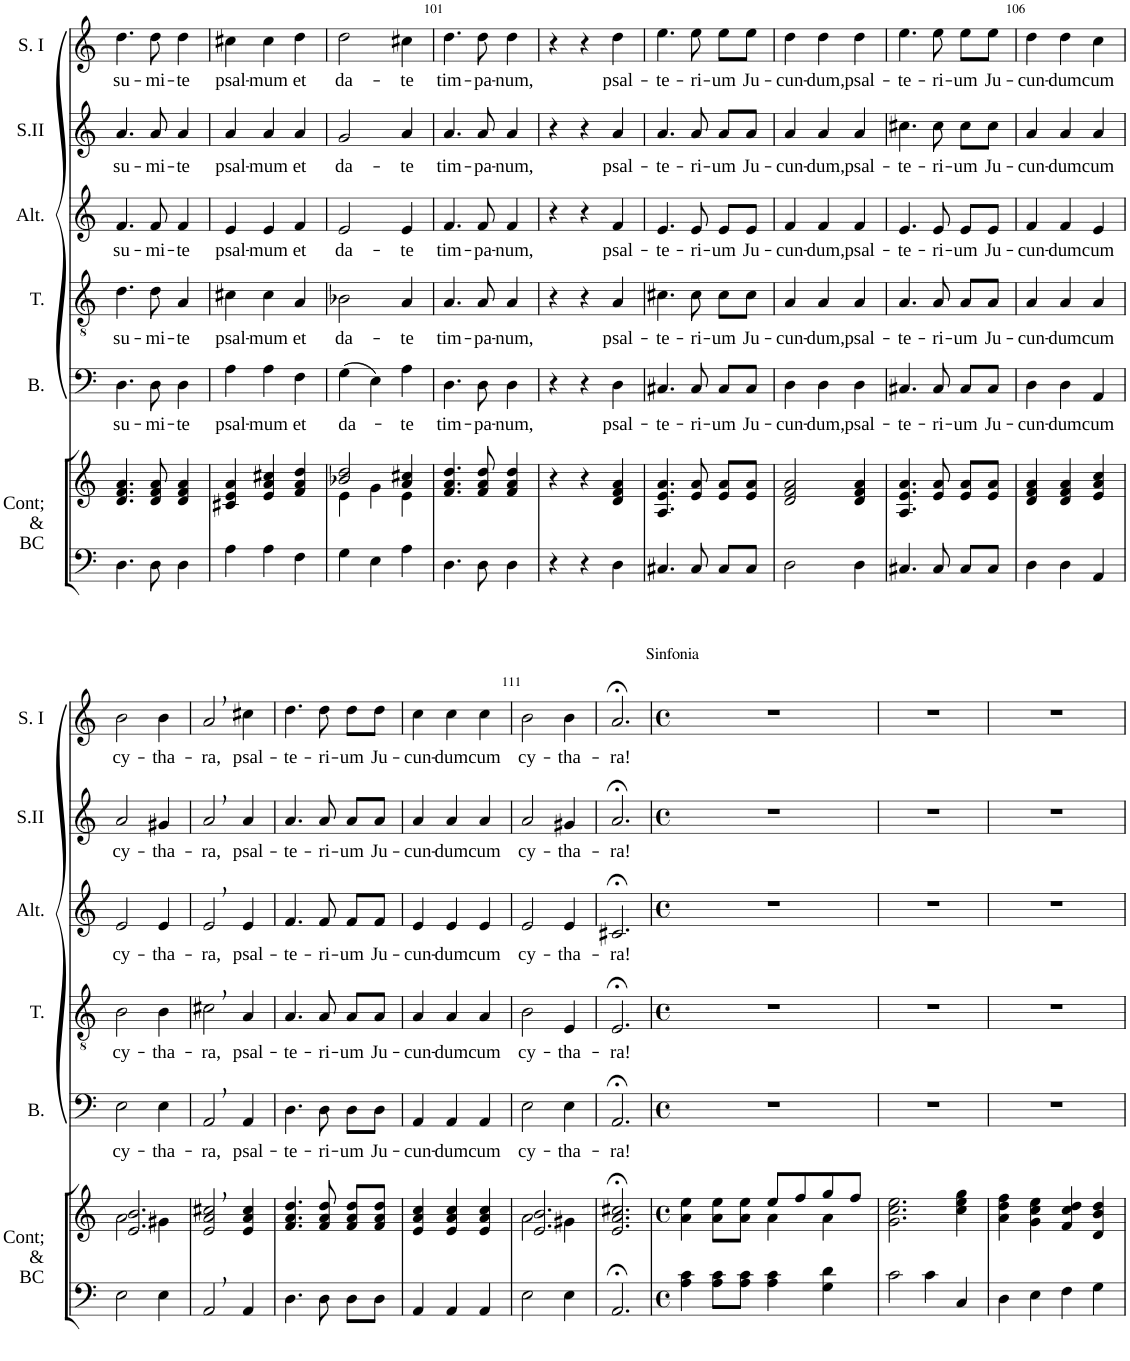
**kern	**kern	**kern	**text	**kern	**text	**kern	**text	**kern	**text	**kern	**text
*part6	*part6	*part5	*part5	*part4	*part4	*part3	*part3	*part2	*part2	*part1	*part1
*staff7	*staff6	*staff5	*staff5	*staff4	*staff4	*staff3	*staff3	*staff2	*staff2	*staff1	*staff1
*I"Continuo &amp; Basse Continue	*	*I"Basse	*	*I"Ténor	*	*I"Alto	*	*I"Soprano II	*	*I"Soprane I	*
*I'Cont; &amp; BC	*	*I'B.	*	*I'T.	*	*I'Alt.	*	*I'S.II	*	*I'S. I	*
!!LO:PB:g=z
*clefF4	*clefG2	*clefF4	*	*clefGv2	*	*clefG2	*	*clefG2	*	*clefG2	*
*k[]	*k[]	*k[]	*	*k[]	*	*k[]	*	*k[]	*	*k[]	*
*M3/4	*M3/4	*M3/4	*	*M3/4	*	*M3/4	*	*M3/4	*	*M3/4	*
=98	=98	=98	=98	=98	=98	=98	=98	=98	=98	=98	=98
!	!	!	!LO:LY:b	!	!LO:LY:b	!	!LO:LY:b	!	!LO:LY:b	!	!LO:LY:b
4.D\	4.d/ 4.f/ 4.a/	4.D\	su-	4.d\	su-	4.f/	su-	4.a/	su-	4.dd\	su-
!	!	!	!LO:LY:b	!	!LO:LY:b	!	!LO:LY:b	!	!LO:LY:b	!	!LO:LY:b
8D\	8d/ 8f/ 8a/	8D\	-mi-	8d\	-mi-	8f/	-mi-	8a/	-mi-	8dd\	-mi-
!	!	!	!LO:LY:b	!	!LO:LY:b	!	!LO:LY:b	!	!LO:LY:b	!	!LO:LY:b
4D\	4d/ 4f/ 4a/	4D\	-te	4A/	-te	4f/	-te	4a/	-te	4dd\	-te
=99	=99	=99	=99	=99	=99	=99	=99	=99	=99	=99	=99
!	!	!	!LO:LY:b	!	!LO:LY:b	!	!LO:LY:b	!	!LO:LY:b	!	!LO:LY:b
4A\	4c#X/ 4e/ 4a/	4A\	psal-	4c#X\	psal-	4e/	psal-	4a/	psal-	4cc#X\	psal-
!	!	!	!LO:LY:b	!	!LO:LY:b	!	!LO:LY:b	!	!LO:LY:b	!	!LO:LY:b
4A\	4e/ 4a/ 4cc#X/	4A\	-mum	4c#\	-mum	4e/	-mum	4a/	-mum	4cc#\	-mum
!	!	!	!LO:LY:b	!	!LO:LY:b	!	!LO:LY:b	!	!LO:LY:b	!	!LO:LY:b
4F\	4f/ 4a/ 4dd/	4F\	et	4A/	et	4f/	et	4a/	et	4dd\	et
=100	=100	=100	=100	=100	=100	=100	=100	=100	=100	=100	=100
*	*^	*	*	*	*	*	*	*	*	*	*
!	!	!	!	!LO:LY:b	!	!LO:LY:b	!	!LO:LY:b	!	!LO:LY:b	!	!LO:LY:b
4G\	2b-X/ 2dd/	4e\	(4G\	da-	2B-X\	da-	2e/	da-	2g/	da-	2dd\	da-
4E\	.	4g\	4E\)	.	.	.	.	.	.	.	.	.
!	!	!	!	!LO:LY:b	!	!LO:LY:b	!	!LO:LY:b	!	!LO:LY:b	!	!LO:LY:b
4A\	4a/ 4cc#X/	4e\	4A\	-te	4A/	-te	4e/	-te	4a/	-te	4cc#X\	-te
=101	=101	=101	=101	=101	=101	=101	=101	=101	=101	=101	=101	=101
!	!	!	!	!LO:LY:b	!	!LO:LY:b	!	!LO:LY:b	!	!LO:LY:b	!	!LO:LY:b
*	*v	*v	*	*	*	*	*	*	*	*	*	*
4.D\	4.f/ 4.a/ 4.dd/	4.D\	tim-	4.A/	tim-	4.f/	tim-	4.a/	tim-	4.dd\	tim-
!	!	!	!LO:LY:b	!	!LO:LY:b	!	!LO:LY:b	!	!LO:LY:b	!	!LO:LY:b
8D\	8f/ 8a/ 8dd/	8D\	-pa-	8A/	-pa-	8f/	-pa-	8a/	-pa-	8dd\	-pa-
!	!	!	!LO:LY:b	!	!LO:LY:b	!	!LO:LY:b	!	!LO:LY:b	!	!LO:LY:b
4D\	4f/ 4a/ 4dd/	4D\	-num,	4A/	-num,	4f/	-num,	4a/	-num,	4dd\	-num,
=102	=102	=102	=102	=102	=102	=102	=102	=102	=102	=102	=102
4r	4r	4r	.	4r	.	4r	.	4r	.	4r	.
4r	4r	4r	.	4r	.	4r	.	4r	.	4r	.
!	!	!	!LO:LY:b	!	!LO:LY:b	!	!LO:LY:b	!	!LO:LY:b	!	!LO:LY:b
4D\	4d/ 4f/ 4a/	4D\	psal-	4A/	psal-	4f/	psal-	4a/	psal-	4dd\	psal-
=103	=103	=103	=103	=103	=103	=103	=103	=103	=103	=103	=103
!	!	!	!LO:LY:b	!	!LO:LY:b	!	!LO:LY:b	!	!LO:LY:b	!	!LO:LY:b
4.C#X/	4.A/ 4.e/ 4.a/	4.C#X/	-te-	4.c#X\	-te-	4.e/	-te-	4.a/	-te-	4.ee\	-te-
!	!	!	!LO:LY:b	!	!LO:LY:b	!	!LO:LY:b	!	!LO:LY:b	!	!LO:LY:b
8C#/	8e/ 8a/	8C#/	-ri-	8c#\	-ri-	8e/	-ri-	8a/	-ri-	8ee\	-ri-
!	!	!	!LO:LY:b	!	!LO:LY:b	!	!LO:LY:b	!	!LO:LY:b	!	!LO:LY:b
8C#/L	8e/ 8a/L	8C#/L	-um	8c#\L	-um	8e/L	-um	8a/L	-um	8ee\L	-um
!	!	!	!LO:LY:b	!	!LO:LY:b	!	!LO:LY:b	!	!LO:LY:b	!	!LO:LY:b
8C#/J	8e/ 8a/J	8C#/J	Ju-	8c#\J	Ju-	8e/J	Ju-	8a/J	Ju-	8ee\J	Ju-
=104	=104	=104	=104	=104	=104	=104	=104	=104	=104	=104	=104
!	!	!	!LO:LY:b	!	!LO:LY:b	!	!LO:LY:b	!	!LO:LY:b	!	!LO:LY:b
2D\	2d/ 2f/ 2a/	4D\	-cun-	4A/	-cun-	4f/	-cun-	4a/	-cun-	4dd\	-cun-
!	!	!	!LO:LY:b	!	!LO:LY:b	!	!LO:LY:b	!	!LO:LY:b	!	!LO:LY:b
.	.	4D\	-dum,	4A/	-dum,	4f/	-dum,	4a/	-dum,	4dd\	-dum,
!	!	!	!LO:LY:b	!	!LO:LY:b	!	!LO:LY:b	!	!LO:LY:b	!	!LO:LY:b
4D\	4d/ 4f/ 4a/	4D\	psal-	4A/	psal-	4f/	psal-	4a/	psal-	4dd\	psal-
=105	=105	=105	=105	=105	=105	=105	=105	=105	=105	=105	=105
!	!	!	!LO:LY:b	!	!LO:LY:b	!	!LO:LY:b	!	!LO:LY:b	!	!LO:LY:b
4.C#X/	4.A/ 4.e/ 4.a/	4.C#X/	-te-	4.A/	-te-	4.e/	-te-	4.cc#X\	-te-	4.ee\	-te-
!	!	!	!LO:LY:b	!	!LO:LY:b	!	!LO:LY:b	!	!LO:LY:b	!	!LO:LY:b
8C#/	8e/ 8a/	8C#/	-ri-	8A/	-ri-	8e/	-ri-	8cc#\	-ri-	8ee\	-ri-
!	!	!	!LO:LY:b	!	!LO:LY:b	!	!LO:LY:b	!	!LO:LY:b	!	!LO:LY:b
8C#/L	8e/ 8a/L	8C#/L	-um	8A/L	-um	8e/L	-um	8cc#\L	-um	8ee\L	-um
!	!	!	!LO:LY:b	!	!LO:LY:b	!	!LO:LY:b	!	!LO:LY:b	!	!LO:LY:b
8C#/J	8e/ 8a/J	8C#/J	Ju-	8A/J	Ju-	8e/J	Ju-	8cc#\J	Ju-	8ee\J	Ju-
=106	=106	=106	=106	=106	=106	=106	=106	=106	=106	=106	=106
!	!	!	!LO:LY:b	!	!LO:LY:b	!	!LO:LY:b	!	!LO:LY:b	!	!LO:LY:b
4D\	4d/ 4f/ 4a/	4D\	-cun-	4A/	-cun-	4f/	-cun-	4a/	-cun-	4dd\	-cun-
!	!	!	!LO:LY:b	!	!LO:LY:b	!	!LO:LY:b	!	!LO:LY:b	!	!LO:LY:b
4D\	4d/ 4f/ 4a/	4D\	-dum	4A/	-dum	4f/	-dum	4a/	-dum	4dd\	-dum
!	!	!	!LO:LY:b	!	!LO:LY:b	!	!LO:LY:b	!	!LO:LY:b	!	!LO:LY:b
4AA/	4e/ 4a/ 4cc/	4AA/	cum	4A/	cum	4e/	cum	4a/	cum	4cc\	cum
!!LO:LB:g=z
=107	=107	=107	=107	=107	=107	=107	=107	=107	=107	=107	=107
*	*^	*	*	*	*	*	*	*	*	*	*
!	!	!	!	!LO:LY:b	!	!LO:LY:b	!	!LO:LY:b	!	!LO:LY:b	!	!LO:LY:b
2E\	2.e/ 2.b/	2a\	2E\	cy-	2B\	cy-	2e/	cy-	2a/	cy-	2b\	cy-
!	!	!	!	!LO:LY:b	!	!LO:LY:b	!	!LO:LY:b	!	!LO:LY:b	!	!LO:LY:b
4E\	.	4g#X\	4E\	-tha-	4B\	-tha-	4e/	-tha-	4g#X/	-tha-	4b\	-tha-
=108	=108	=108	=108	=108	=108	=108	=108	=108	=108	=108	=108	=108
!	!	!	!	!LO:LY:b	!	!LO:LY:b	!	!LO:LY:b	!	!LO:LY:b	!	!LO:LY:b
*	*v	*v	*	*	*	*	*	*	*	*	*	*
2AA,/	2e/, 2a/, 2cc#X/,	2AA,/	-ra,	2c#X,\	-ra,	2e,/	-ra,	2a,/	-ra,	2a,/	-ra,
!	!	!	!LO:LY:b	!	!LO:LY:b	!	!LO:LY:b	!	!LO:LY:b	!	!LO:LY:b
4AA/	4e/ 4a/ 4cc#/	4AA/	psal-	4A/	psal-	4e/	psal-	4a/	psal-	4cc#X\	psal-
=109	=109	=109	=109	=109	=109	=109	=109	=109	=109	=109	=109
!	!	!	!LO:LY:b	!	!LO:LY:b	!	!LO:LY:b	!	!LO:LY:b	!	!LO:LY:b
4.D\	4.f/ 4.a/ 4.dd/	4.D\	-te-	4.A/	-te-	4.f/	-te-	4.a/	-te-	4.dd\	-te-
!	!	!	!LO:LY:b	!	!LO:LY:b	!	!LO:LY:b	!	!LO:LY:b	!	!LO:LY:b
8D\	8f/ 8a/ 8dd/	8D\	-ri-	8A/	-ri-	8f/	-ri-	8a/	-ri-	8dd\	-ri-
!	!	!	!LO:LY:b	!	!LO:LY:b	!	!LO:LY:b	!	!LO:LY:b	!	!LO:LY:b
8D\L	8f/ 8a/ 8dd/L	8D\L	-um	8A/L	-um	8f/L	-um	8a/L	-um	8dd\L	-um
!	!	!	!LO:LY:b	!	!LO:LY:b	!	!LO:LY:b	!	!LO:LY:b	!	!LO:LY:b
8D\J	8f/ 8a/ 8dd/J	8D\J	Ju-	8A/J	Ju-	8f/J	Ju-	8a/J	Ju-	8dd\J	Ju-
=110	=110	=110	=110	=110	=110	=110	=110	=110	=110	=110	=110
!	!	!	!LO:LY:b	!	!LO:LY:b	!	!LO:LY:b	!	!LO:LY:b	!	!LO:LY:b
4AA/	4e/ 4a/ 4cc/	4AA/	-cun-	4A/	-cun-	4e/	-cun-	4a/	-cun-	4cc\	-cun-
!	!	!	!LO:LY:b	!	!LO:LY:b	!	!LO:LY:b	!	!LO:LY:b	!	!LO:LY:b
4AA/	4e/ 4a/ 4cc/	4AA/	-dum	4A/	-dum	4e/	-dum	4a/	-dum	4cc\	-dum
!	!	!	!LO:LY:b	!	!LO:LY:b	!	!LO:LY:b	!	!LO:LY:b	!	!LO:LY:b
4AA/	4e/ 4a/ 4cc/	4AA/	cum	4A/	cum	4e/	cum	4a/	cum	4cc\	cum
=111	=111	=111	=111	=111	=111	=111	=111	=111	=111	=111	=111
*	*^	*	*	*	*	*	*	*	*	*	*
!	!	!	!	!LO:LY:b	!	!LO:LY:b	!	!LO:LY:b	!	!LO:LY:b	!	!LO:LY:b
2E\	2.e/ 2.b/	2a\	2E\	cy-	2B\	cy-	2e/	cy-	2a/	cy-	2b\	cy-
!	!	!	!	!LO:LY:b	!	!LO:LY:b	!	!LO:LY:b	!	!LO:LY:b	!	!LO:LY:b
4E\	.	4g#X\	4E\	-tha-	4E/	-tha-	4e/	-tha-	4g#X/	-tha-	4b\	-tha-
=112	=112	=112	=112	=112	=112	=112	=112	=112	=112	=112	=112	=112
!	!	!	!	!LO:LY:b	!	!LO:LY:b	!	!LO:LY:b	!	!LO:LY:b	!	!LO:LY:b
*	*v	*v	*	*	*	*	*	*	*	*	*	*
2.AA;</	2.e/;< 2.a/;< 2.cc#X/;<	2.AA;</	-ra!	2.E;</	-ra!	2.c#X;</	-ra!	2.a;</	-ra!	2.a;</	-ra!
=113	=113	=113	=113	=113	=113	=113	=113	=113	=113	=113	=113
*M4/4	*M4/4	*M4/4	*	*M4/4	*	*M4/4	*	*M4/4	*	*M4/4	*
*met(c)	*met(c)	*met(c)	*	*met(c)	*	*met(c)	*	*met(c)	*	*met(c)	*
*	*^	*	*	*	*	*	*	*	*	*	*
!	!	!	!	!	!	!	!	!	!	!	!LO:TX:a:t=Sinfonia	!
4A\ 4c\	4a\ 4ee\	2ryy	1r	.	1r	.	1r	.	1r	.	1r	.
8A\ 8c\L	8a\ 8ee\L	.	.	.	.	.	.	.	.	.	.	.
8A\ 8c\J	8a\ 8ee\J	.	.	.	.	.	.	.	.	.	.	.
4A\ 4c\	8ee/L	4a\	.	.	.	.	.	.	.	.	.	.
.	8ff/	.	.	.	.	.	.	.	.	.	.	.
4G\ 4d\	8gg/	4a\	.	.	.	.	.	.	.	.	.	.
.	8ff/J	.	.	.	.	.	.	.	.	.	.	.
*	*v	*v	*	*	*	*	*	*	*	*	*	*
=114	=114	=114	=114	=114	=114	=114	=114	=114	=114	=114	=114
2c\	2.g\ 2.cc\ 2.ee\	1r	.	1r	.	1r	.	1r	.	1r	.
4c\	.	.	.	.	.	.	.	.	.	.	.
4C/	4cc\ 4ee\ 4gg\	.	.	.	.	.	.	.	.	.	.
=115	=115	=115	=115	=115	=115	=115	=115	=115	=115	=115	=115
4D\	4a\ 4dd\ 4ff\	1r	.	1r	.	1r	.	1r	.	1r	.
4E\	4g\ 4cc\ 4ee\	.	.	.	.	.	.	.	.	.	.
4F\	4f/ 4cc/ 4dd/	.	.	.	.	.	.	.	.	.	.
4G\	4d/ 4b/ 4dd/	.	.	.	.	.	.	.	.	.	.
=	=	=	=	=	=	=	=	=	=	=	=
*-	*-	*-	*-	*-	*-	*-	*-	*-	*-	*-	*-
